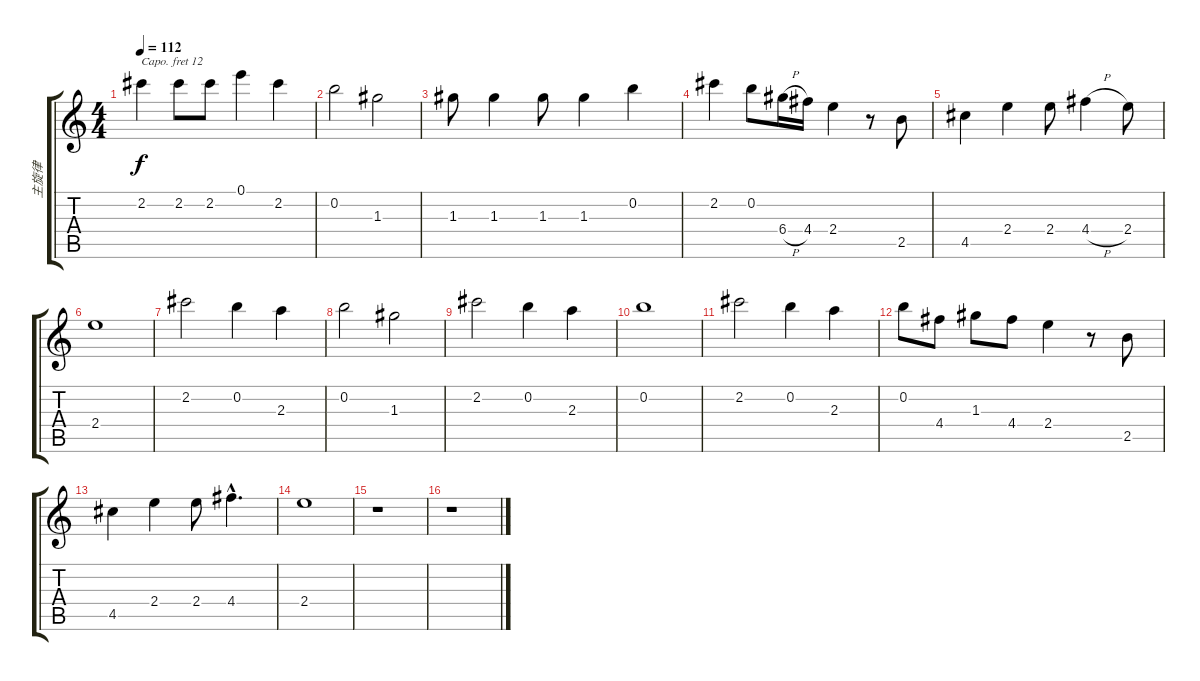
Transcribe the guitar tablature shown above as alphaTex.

\track ("主旋律" "主旋律") {instrument acousticguitarnylon}
\staff {score tabs}
\capo 12
\tuning (E4 B3 G3 D3 A2 E2) {hide}
\ts (4 4)
\tempo 112
\clef g2
\ks c
2.2.4{dy f} 2.2.8 2.2.8 0.1.4 2.2.4 |
0.2.2 1.3.2 |
1.3.8 1.3.4 1.3.8 1.3.4 0.2.4 |
2.2.4 0.2.8 6.4{h}.16 4.4.16 2.4.4 r.8 2.5.8 |
4.5.4 2.4.4 2.4.8 4.4{h}.4 2.4.8 |
2.4.1 |
2.2.2 0.2.4 2.3.4 |
0.2.2 1.3.2 |
2.2.2 0.2.4 2.3.4 |
0.2.1 |
2.2.2 0.2.4 2.3.4 |
0.2.8 4.4.8 1.3.8 4.4.8 2.4.4 r.8 2.5.8 |
4.5.4 2.4.4 2.4.8 4.4{hac}.4{d} |
2.4.1 |
r.1 |
r.1
